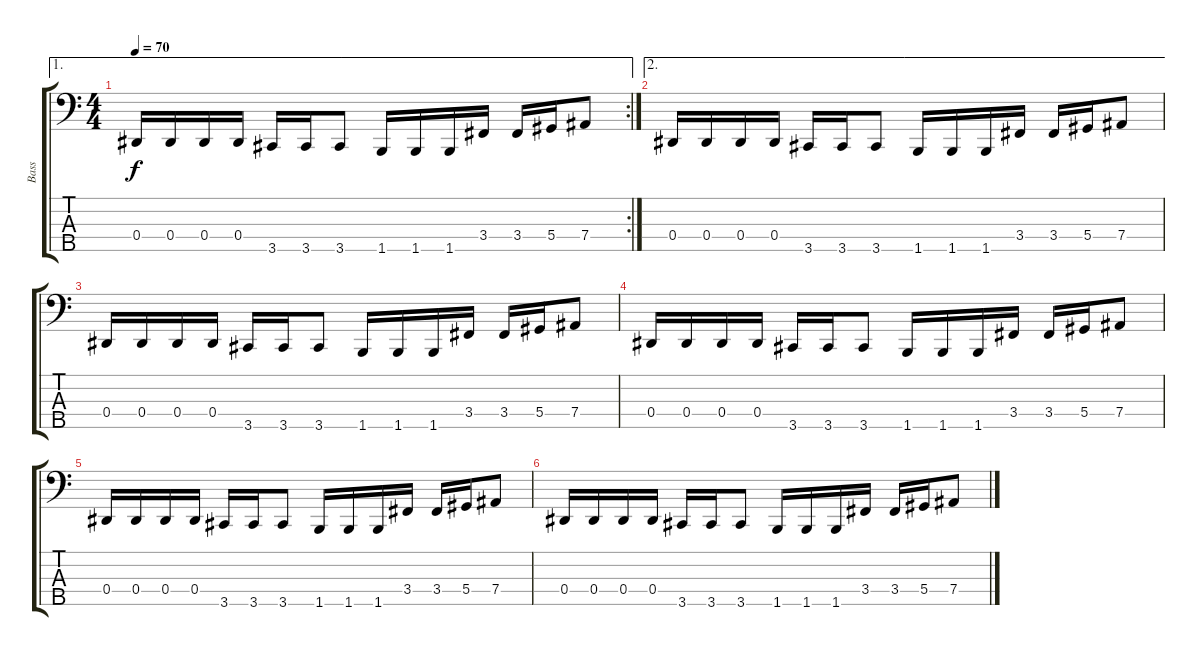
\track ("Bass" "Bass") {instrument electricbassfinger}
\staff {score tabs}
\tuning (Gb2 Db2 Ab1 Eb1 Bb0) {hide}
\ae 1
\rc 2
\ts (4 4)
\tempo 70
\clef f4
\ks c
0.4.16{dy f} 0.4.16 0.4.16 0.4.16 3.5.16 3.5.16 3.5.8 1.5.16 1.5.16 1.5.16 3.4.16 3.4.16 5.4.16 7.4.8 |
\ae 2
0.4.16 0.4.16 0.4.16 0.4.16 3.5.16 3.5.16 3.5.8 1.5.16 1.5.16 1.5.16 3.4.16 3.4.16 5.4.16 7.4.8 |
0.4.16 0.4.16 0.4.16 0.4.16 3.5.16 3.5.16 3.5.8 1.5.16 1.5.16 1.5.16 3.4.16 3.4.16 5.4.16 7.4.8 |
0.4.16 0.4.16 0.4.16 0.4.16 3.5.16 3.5.16 3.5.8 1.5.16 1.5.16 1.5.16 3.4.16 3.4.16 5.4.16 7.4.8 |
0.4.16{volume 0} 0.4.16 0.4.16 0.4.16 3.5.16 3.5.16 3.5.8 1.5.16 1.5.16 1.5.16 3.4.16 3.4.16 5.4.16 7.4.8 |
0.4.16 0.4.16 0.4.16 0.4.16 3.5.16 3.5.16 3.5.8 1.5.16 1.5.16 1.5.16 3.4.16 3.4.16 5.4.16 7.4.8
